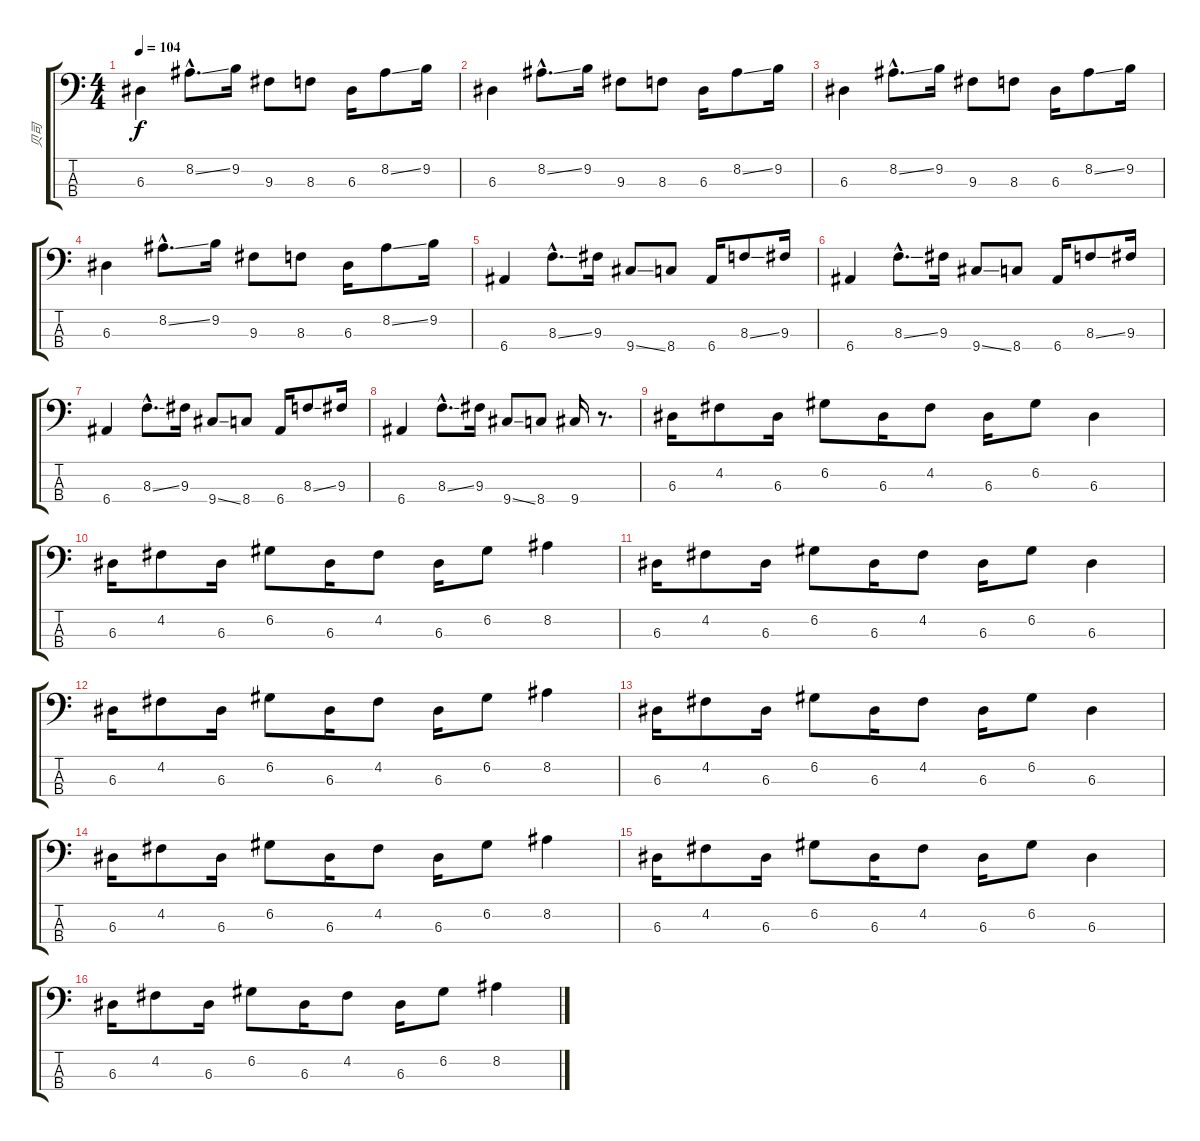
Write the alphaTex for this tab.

\track ("贝司" "贝司") {instrument electricbassfinger}
\staff {score tabs}
\tuning (G2 D2 A1 E1) {hide}
\ts (4 4)
\tempo 104
\clef f4
\ks c
6.3.4{dy f} 8.2{ss hac}.8{d} 9.2.16 9.3.8 8.3.8 6.3.16 8.2{ss}.8 9.2.16 |
6.3.4 8.2{ss hac}.8{d} 9.2.16 9.3.8 8.3.8 6.3.16 8.2{ss}.8 9.2.16 |
6.3.4 8.2{ss hac}.8{d} 9.2.16 9.3.8 8.3.8 6.3.16 8.2{ss}.8 9.2.16 |
6.3.4 8.2{ss hac}.8{d} 9.2.16 9.3.8 8.3.8 6.3.16 8.2{ss}.8 9.2.16 |
6.4.4 8.3{ss hac}.8{d} 9.3.16 9.4{ss}.8 8.4.8 6.4.16 8.3{ss}.8 9.3.16 |
6.4.4 8.3{ss hac}.8{d} 9.3.16 9.4{ss}.8 8.4.8 6.4.16 8.3{ss}.8 9.3.16 |
6.4.4 8.3{ss hac}.8{d} 9.3.16 9.4{ss}.8 8.4.8 6.4.16 8.3{ss}.8 9.3.16 |
6.4.4 8.3{ss hac}.8{d} 9.3.16 9.4{ss}.8 8.4.8 9.4.16 r.8{d} |
6.3.16 4.2.8 6.3.16 6.2.8 6.3.16 4.2.8 6.3.16 6.2.8 6.3.4 |
6.3.16 4.2.8 6.3.16 6.2.8 6.3.16 4.2.8 6.3.16 6.2.8 8.2.4 |
6.3.16 4.2.8 6.3.16 6.2.8 6.3.16 4.2.8 6.3.16 6.2.8 6.3.4 |
6.3.16 4.2.8 6.3.16 6.2.8 6.3.16 4.2.8 6.3.16 6.2.8 8.2.4 |
6.3.16 4.2.8 6.3.16 6.2.8 6.3.16 4.2.8 6.3.16 6.2.8 6.3.4 |
6.3.16 4.2.8 6.3.16 6.2.8 6.3.16 4.2.8 6.3.16 6.2.8 8.2.4 |
6.3.16 4.2.8 6.3.16 6.2.8 6.3.16 4.2.8 6.3.16 6.2.8 6.3.4 |
6.3.16 4.2.8 6.3.16 6.2.8 6.3.16 4.2.8 6.3.16 6.2.8 8.2.4
